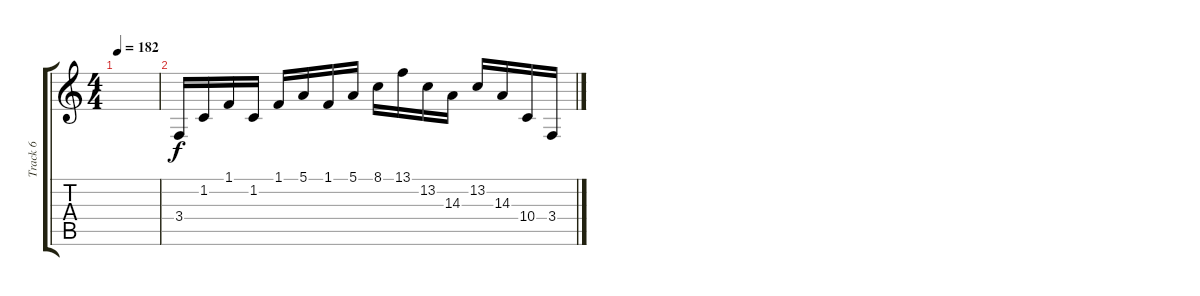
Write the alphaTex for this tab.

\track ("Track 6" "Track 6") {instrument lead2sawtooth}
\staff {score tabs}
\tuning (E4 B3 G3 D3 A2 E2) {hide}
\ts (4 4)
\tempo 182
\clef g2
\ks c
|
3.4.16 1.2.16 1.1.16 1.2.16 1.1.16 5.1.16 1.1.16 5.1.16 8.1.16 13.1.16 13.2.16 14.3.16 13.2.16 14.3.16 10.4.16 3.4.16
